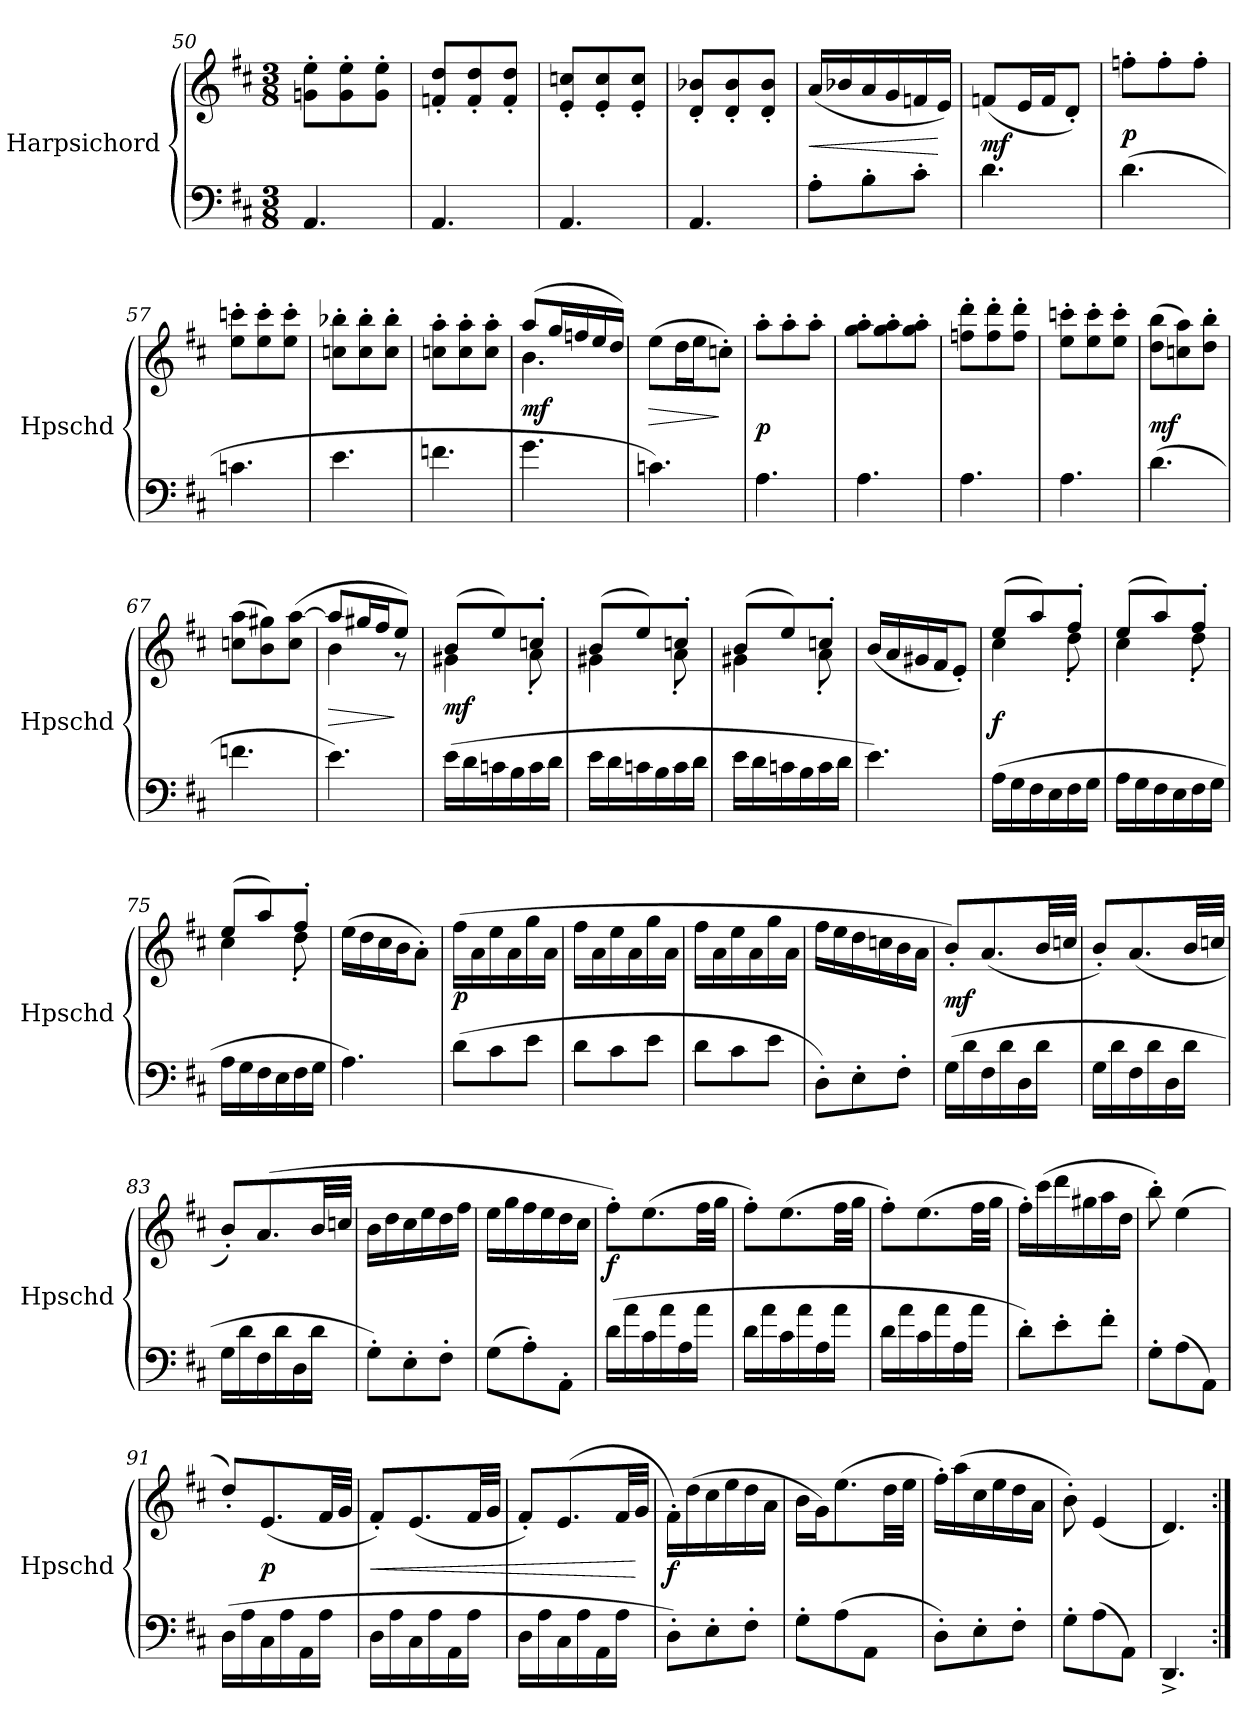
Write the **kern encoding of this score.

**kern	**kern	**dynam
*part1	*part1	*part1
*staff2	*staff1	*staff1/2
*I"Harpsichord	*	*
*I'Hpschd	*	*
*clefF4	*clefG2	*
*k[f#c#]	*k[f#c#]	*
*D:	*D:	*
*M3/8	*M3/8	*
=50	=50	=50
4.AA/	8gn'\ 8ee'\L	.
.	8g'\ 8ee'\	.
.	8g'\ 8ee'\J	.
=51	=51	=51
4.AA/	8fn'/ 8dd'/L	.
.	8f'/ 8dd'/	.
.	8f'/ 8dd'/J	.
=52	=52	=52
4.AA/	8e'/ 8ccn'/L	.
.	8e'/ 8cc'/	.
.	8e'/ 8cc'/J	.
=53	=53	=53
4.AA/	8d'/ 8b-X'/L	.
.	8d'/ 8b-'/	.
.	8d'/ 8b-'/J	.
=54	=54	=54
8A'\L	(16a/LL	<
.	16b-X/	.
8B'\	16a/	.
.	16g/	.
8c#'\J	16fn/	.
.	16e/JJ)	[
=55	=55	=55
4.d\	(8fn/L	mf
.	16e/L	.
.	16f/J	.
.	8d'/J)	.
=56	=56	=56
(4.d\	8ffn'\L	p
.	8ff'\	.
.	8ff'\J	.
=57	=57	=57
4.cn\	8ee'\ 8cccn'\L	.
.	8ee'\ 8ccc'\	.
.	8ee'\ 8ccc'\J	.
=58	=58	=58
4.e\	8ccn'\ 8bb-X'\L	.
.	8cc'\ 8bb-'\	.
.	8cc'\ 8bb-'\J	.
=59	=59	=59
4.fn\	8ccn'\ 8aa'\L	.
.	8cc'\ 8aa'\	.
.	8cc'\ 8aa'\J	.
=60	=60	=60
*	*^	*
4.g\	(8aa/L	4.b\	mf
.	16gg/L	.	.
.	16ffn/	.	.
.	16ee/	.	.
.	16dd/JJ)	.	.
*	*v	*v	*
=61	=61	=61
4.cn\)	(8ee\L	>
.	16dd\L	.
.	16ee\J	.
.	8ccn'\J)	]
=62	=62	=62
4.A\	8aa'\L	p
.	8aa'\	.
.	8aa'\J	.
=63	=63	=63
4.A\	8gg'\ 8aa'\L	.
.	8gg'\ 8aa'\	.
.	8gg'\ 8aa'\J	.
=64	=64	=64
4.A\	8ffn'\ 8ddd'\L	.
.	8ff'\ 8ddd'\	.
.	8ff'\ 8ddd'\J	.
=65	=65	=65
4.A\	8ee'\ 8cccn'\L	.
.	8ee'\ 8ccc'\	.
.	8ee'\ 8ccc'\J	.
=66	=66	=66
(4.d\	(8dd\ 8bb\L	mf
.	8ccn\ 8aa\)	.
.	8dd'\ 8bb'\J	.
=67	=67	=67
4.fn\	(8ccn\ 8aa\L	.
.	8b\ 8gg#X\)	.
.	(8cc\ [8aa\J	.
=68	=68	=68
*	*^	*
4.e\)	8aa/L]	4b\	>
.	16gg#X/L	.	.
.	16ff#/J	.	.
.	8ee/J)	8r	]
=69	=69	=69	=69
(16e\LL	(8b/L	4g#X\	mf
16d\	.	.	.
16cn\	8ee/)	.	.
16B\	.	.	.
16c\	8ccn'/J	8a'\	.
16d\JJ	.	.	.
=70	=70	=70	=70
16e\LL	(8b/L	4g#X\	.
16d\	.	.	.
16cn\	8ee/)	.	.
16B\	.	.	.
16c\	8ccn'/J	8a'\	.
16d\JJ	.	.	.
=71	=71	=71	=71
16e\LL	(8b/L	4g#X\	.
16d\	.	.	.
16cn\	8ee/)	.	.
16B\	.	.	.
16c\	8ccn'/J	8a'\	.
16d\JJ	.	.	.
*	*v	*v	*
=72	=72	=72
4.e\)	(16b/LL	.
.	16a/	.
.	16g#X/	.
.	16f#/J	.
.	8e'/J)	.
=73	=73	=73
*	*^	*
(16A\LL	(8ee/L	4cc#\	f
16G\	.	.	.
16F#\	8aa/)	.	.
16E\	.	.	.
16F#\	8ff#'/J	8dd'\	.
16G\JJ	.	.	.
=74	=74	=74	=74
16A\LL	(8ee/L	4cc#\	.
16G\	.	.	.
16F#\	8aa/)	.	.
16E\	.	.	.
16F#\	8ff#'/J	8dd'\	.
16G\JJ	.	.	.
=75	=75	=75	=75
16A\LL	(8ee/L	4cc#\	.
16G\	.	.	.
16F#\	8aa/)	.	.
16E\	.	.	.
16F#\	8ff#'/J	8dd'\	.
16G\JJ	.	.	.
*	*v	*v	*
=76	=76	=76
4.A\)	(16ee\LL	.
.	16dd\	.
.	16cc#\	.
.	16b\J	.
.	8a'\J)	.
=77	=77	=77
(8d\L	(16ff#\LL	p
.	16a\	.
8c#\	16ee\	.
.	16a\	.
8e\J	16gg\	.
.	16a\JJ	.
=78	=78	=78
8d\L	16ff#\LL	.
.	16a\	.
8c#\	16ee\	.
.	16a\	.
8e\J	16gg\	.
.	16a\JJ	.
=79	=79	=79
8d\L	16ff#\LL	.
.	16a\	.
8c#\	16ee\	.
.	16a\	.
8e\J	16gg\	.
.	16a\JJ	.
=80	=80	=80
8D'\L)	16ff#\LL	.
.	16ee\	.
8E'\	16dd\	.
.	16ccn\	.
8F#'\J	16b\	.
.	16a\JJ	.
=81	=81	=81
(16G\LL	8b'/L)	mf
16d\	.	.
16F#\	(8.a/	.
16d\	.	.
16D\	.	.
16d\JJ	32b/LL	.
.	32ccn/JJJ	.
=82	=82	=82
16G\LL	8b'/L)	.
16d\	.	.
16F#\	(8.a/	.
16d\	.	.
16D\	.	.
16d\JJ	32b/LL	.
.	32ccn/JJJ	.
=83	=83	=83
16G\LL	8b'/L)	.
16d\	.	.
16F#\	(8.a/	.
16d\	.	.
16D\	.	.
16d\JJ	32b/LL	.
.	32ccn/JJJ	.
=84	=84	=84
8G'\L)	16b\LL	.
.	16dd\	.
8E'\	16cc#\	.
.	16ee\	.
8F#'\J	16dd\	.
.	16ff#\JJ	.
=85	=85	=85
(8G\L	16ee\LL	.
.	16gg\	.
8A'\)	16ff#\	.
.	16ee\	.
8AA'\J	16dd\	.
.	16cc#\JJ	.
=86	=86	=86
(16d\LL	8ff#'\L)	f
16a\	.	.
16c#\	(8.ee\	.
16a\	.	.
16A\	.	.
16a\JJ	32ff#\LL	.
.	32gg\JJJ	.
=87	=87	=87
16d\LL	8ff#'\L)	.
16a\	.	.
16c#\	(8.ee\	.
16a\	.	.
16A\	.	.
16a\JJ	32ff#\LL	.
.	32gg\JJJ	.
=88	=88	=88
16d\LL	8ff#'\L)	.
16a\	.	.
16c#\	(8.ee\	.
16a\	.	.
16A\	.	.
16a\JJ	32ff#\LL	.
.	32gg\JJJ	.
=89	=89	=89
8d'\L)	16ff#'\LL)	.
.	(16ccc#\	.
8e'\	16ddd\	.
.	16gg#X\	.
8f#'\J	16aa\	.
.	16dd\JJ	.
=90	=90	=90
8G'\L	8bb'\)	.
(8A\	(4ee\	.
8AA\J)	.	.
=91	=91	=91
(16D\LL	8dd'/L)	.
16A\	.	.
16C#\	(8.e/	p
16A\	.	.
16AA\	.	.
16A\JJ	32f#/LL	.
.	32g/JJJ	.
=92	=92	=92
16D\LL	8f#'/L)	<
16A\	.	.
16C#\	(8.e/	.
16A\	.	.
16AA\	.	.
16A\JJ	32f#/LL	.
.	32g/JJJ	.
=93	=93	=93
16D\LL	8f#'/L)	.
16A\	.	.
16C#\	(8.e/	.
16A\	.	.
16AA\	.	.
16A\JJ	32f#/LL	.
.	32g/JJJ	[
=94	=94	=94
8D'\L)	16f#'\LL)	f
.	(16dd\	.
8E'\	16cc#\	.
.	16ee\	.
8F#'\J	16dd\	.
.	16a\JJ	.
=95	=95	=95
8G'\L	16b\LL	.
.	16g\J)	.
(8A\	(8.ee\	.
8AA\J	.	.
.	32dd\LL	.
.	32ee\JJJ	.
=96	=96	=96
8D'\L)	16ff#'\LL)	.
.	(16aa\	.
8E'\	16cc#\	.
.	16ee\	.
8F#'\J	16dd\	.
.	16a\JJ	.
=97	=97	=97
8G'\L	8b'\)	.
(8A\	(4e/	.
8AA\J)	.	.
=98	=98	=98
4.DD^/	4.d/)	.
=:|!	=:|!	=:|!
*-	*-	*-
